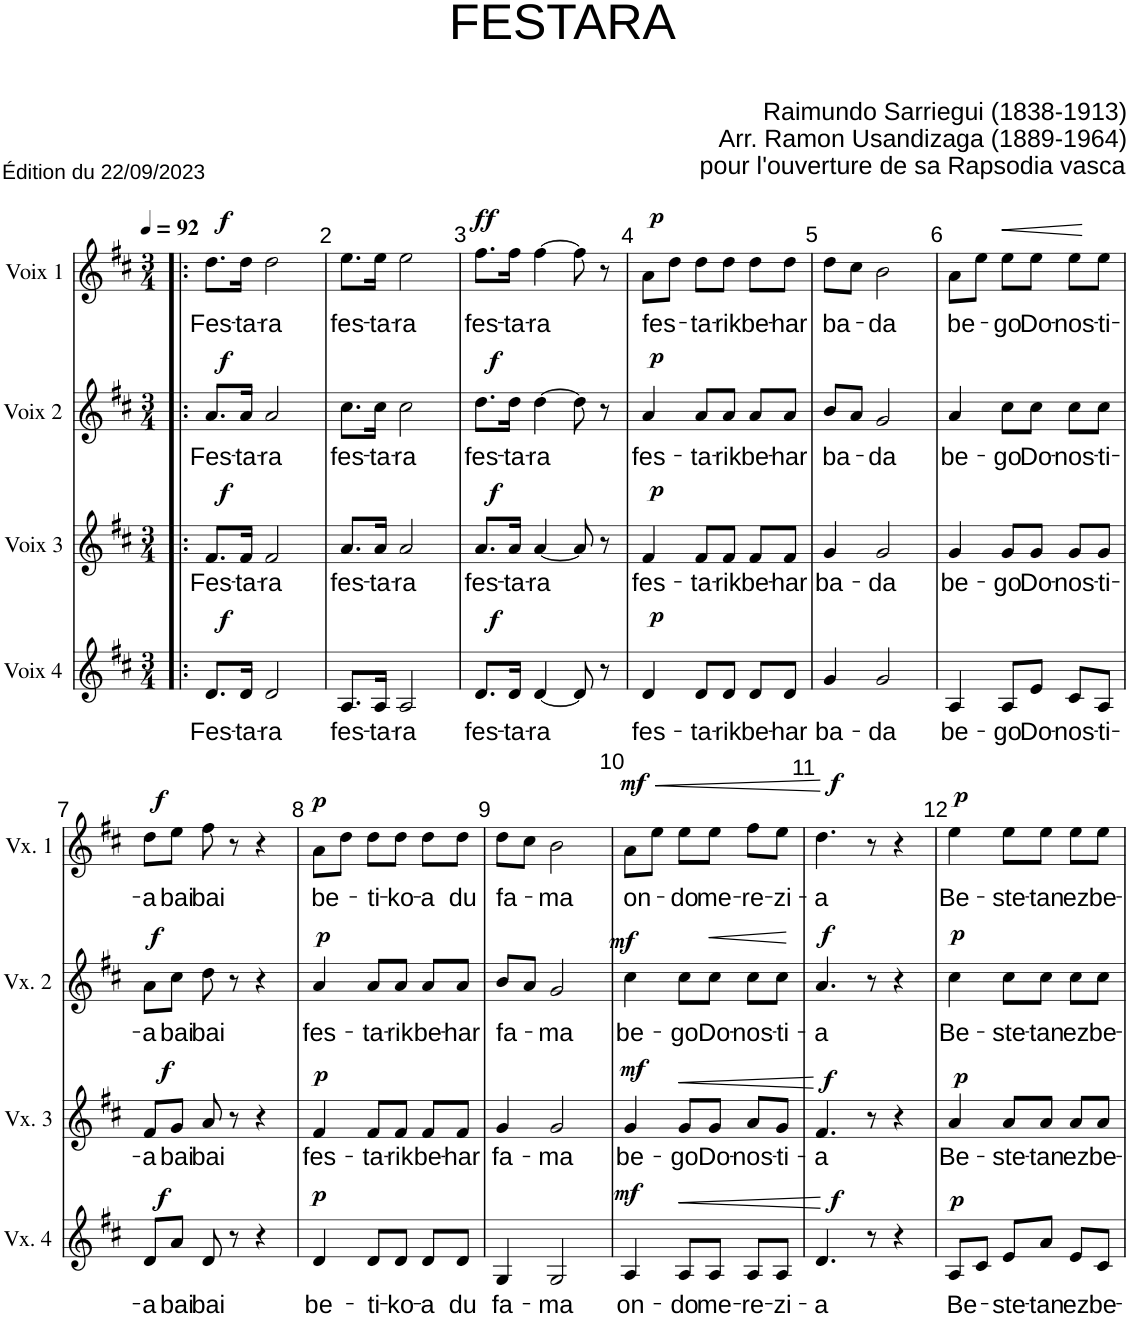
**kern	**text	**dynam	**kern	**text	**dynam	**kern	**text	**dynam	**kern	**text	**dynam
*part4	*part4	*part4	*part3	*part3	*part3	*part2	*part2	*part2	*part1	*part1	*part1
*staff4	*staff4	*staff4	*staff3	*staff3	*staff3	*staff2	*staff2	*staff2	*staff1	*staff1	*staff1
*I"Voix 4	*	*	*I"Voix 3	*	*	*I"Voix 2	*	*	*I"Voix 1	*	*
*I'Vx. 4	*	*	*I'Vx. 3	*	*	*I'Vx. 2	*	*	*I'Vx. 1	*	*
*clefG2	*	*	*clefG2	*	*	*clefG2	*	*	*clefG2	*	*
*k[f#c#]	*	*	*k[f#c#]	*	*	*k[f#c#]	*	*	*k[f#c#]	*	*
*M3/4	*	*	*M3/4	*	*	*M3/4	*	*	*M3/4	*	*
*MM92	*	*	*MM92	*	*	*MM92	*	*	*MM92	*	*
=1!|:	=1!|:	=1!|:	=1!|:	=1!|:	=1!|:	=1!|:	=1!|:	=1!|:	=1!|:	=1!|:	=1!|:
!	!LO:LY:b	!LO:DY:a	!	!LO:LY:b	!LO:DY:a	!	!LO:LY:b	!LO:DY:a	!	!LO:LY:b	!LO:DY:a
8.d/L	Fes-	f	8.f#/L	Fes-	f	8.a/L	Fes-	f	8.dd\L	Fes-	f
!	!LO:LY:b	!	!	!LO:LY:b	!	!	!LO:LY:b	!	!	!LO:LY:b	!
16d/Jk	-ta-	.	16f#/Jk	-ta-	.	16a/Jk	-ta-	.	16dd\Jk	-ta-	.
!	!LO:LY:b	!	!	!LO:LY:b	!	!	!LO:LY:b	!	!	!LO:LY:b	!
2d/	-ra	.	2f#/	-ra	.	2a/	-ra	.	2dd\	-ra	.
=2	=2	=2	=2	=2	=2	=2	=2	=2	=2	=2	=2
!	!LO:LY:b	!	!	!LO:LY:b	!	!	!LO:LY:b	!	!	!LO:LY:b	!
8.A/L	fes-	.	8.a/L	fes-	.	8.cc#\L	fes-	.	8.ee\L	fes-	.
!	!LO:LY:b	!	!	!LO:LY:b	!	!	!LO:LY:b	!	!	!LO:LY:b	!
16A/Jk	-ta-	.	16a/Jk	-ta-	.	16cc#\Jk	-ta-	.	16ee\Jk	-ta-	.
!	!LO:LY:b	!	!	!LO:LY:b	!	!	!LO:LY:b	!	!	!LO:LY:b	!
2A/	-ra	.	2a/	-ra	.	2cc#\	-ra	.	2ee\	-ra	.
=3	=3	=3	=3	=3	=3	=3	=3	=3	=3	=3	=3
!	!LO:LY:b	!LO:DY:a	!	!LO:LY:b	!LO:DY:a	!	!LO:LY:b	!LO:DY:a	!	!LO:LY:b	!LO:DY:a
8.d/L	fes-	f	8.a/L	fes-	f	8.dd\L	fes-	f	8.ff#\L	fes-	ff
!	!LO:LY:b	!	!	!LO:LY:b	!	!	!LO:LY:b	!	!	!LO:LY:b	!
16d/Jk	-ta-	.	16a/Jk	-ta-	.	16dd\Jk	-ta-	.	16ff#\Jk	-ta-	.
!	!LO:LY:b	!	!	!LO:LY:b	!	!	!LO:LY:b	!	!	!LO:LY:b	!
[4d/	-ra	.	[4a/	-ra	.	[4dd\	-ra	.	[4ff#\	-ra	.
8d/]	.	.	8a/]	.	.	8dd\]	.	.	8ff#\]	.	.
8r	.	.	8r	.	.	8r	.	.	8r	.	.
=4	=4	=4	=4	=4	=4	=4	=4	=4	=4	=4	=4
!	!LO:LY:b	!LO:DY:a	!	!LO:LY:b	!LO:DY:a	!	!LO:LY:b	!LO:DY:a	!	!LO:LY:b	!LO:DY:a
4d/	fes-	p	4f#/	fes-	p	4a/	fes-	p	8a\L	fes-	p
.	.	.	.	.	.	.	.	.	8dd\J	.	.
!	!LO:LY:b	!	!	!LO:LY:b	!	!	!LO:LY:b	!	!	!LO:LY:b	!
8d/L	-ta-	.	8f#/L	-ta-	.	8a/L	-ta-	.	8dd\L	-ta-	.
!	!LO:LY:b	!	!	!LO:LY:b	!	!	!LO:LY:b	!	!	!LO:LY:b	!
8d/J	-rik	.	8f#/J	-rik	.	8a/J	-rik	.	8dd\J	-rik	.
!	!LO:LY:b	!	!	!LO:LY:b	!	!	!LO:LY:b	!	!	!LO:LY:b	!
8d/L	be-	.	8f#/L	be-	.	8a/L	be-	.	8dd\L	be-	.
!	!LO:LY:b	!	!	!LO:LY:b	!	!	!LO:LY:b	!	!	!LO:LY:b	!
8d/J	-har	.	8f#/J	-har	.	8a/J	-har	.	8dd\J	-har	.
=5	=5	=5	=5	=5	=5	=5	=5	=5	=5	=5	=5
!	!LO:LY:b	!	!	!LO:LY:b	!	!	!LO:LY:b	!	!	!LO:LY:b	!
4g/	ba-	.	4g/	ba-	.	8b/L	ba-	.	8dd\L	ba-	.
.	.	.	.	.	.	8a/J	.	.	8cc#\J	.	.
!	!LO:LY:b	!	!	!LO:LY:b	!	!	!LO:LY:b	!	!	!LO:LY:b	!
2g/	-da	.	2g/	-da	.	2g/	-da	.	2b\	-da	.
=6	=6	=6	=6	=6	=6	=6	=6	=6	=6	=6	=6
!	!LO:LY:b	!	!	!LO:LY:b	!	!	!LO:LY:b	!	!	!LO:LY:b	!
4A/	be-	.	4g/	be-	.	4a/	be-	.	8a\L	be-	.
.	.	.	.	.	.	.	.	.	8ee\J	.	.
!	!LO:LY:b	!	!	!LO:LY:b	!	!	!LO:LY:b	!	!	!LO:LY:b	!LO:HP:b
8A/L	-go	.	8g/L	-go	.	8cc#\L	-go	.	8ee\L	-go	<
!	!LO:LY:b	!	!	!LO:LY:b	!	!	!LO:LY:b	!	!	!LO:LY:b	!
8e/J	Do-	.	8g/J	Do-	.	8cc#\J	Do-	.	8ee\J	Do-	.
!	!LO:LY:b	!	!	!LO:LY:b	!	!	!LO:LY:b	!	!	!LO:LY:b	!
8c#/L	-nos-	.	8g/L	-nos-	.	8cc#\L	-nos-	.	8ee\L	-nos-	.
!	!LO:LY:b	!	!	!LO:LY:b	!	!	!LO:LY:b	!	!	!LO:LY:b	!
8A/J	-ti-	.	8g/J	-ti-	.	8cc#\J	-ti-	.	8ee\J	-ti-	.
.	.	.	.	.	.	.	.	.	.	.	[
!!LO:LB:g=z
=7	=7	=7	=7	=7	=7	=7	=7	=7	=7	=7	=7
!	!LO:LY:b	!LO:DY:a	!	!LO:LY:b	!LO:DY:a	!	!LO:LY:b	!LO:DY:a	!	!LO:LY:b	!LO:DY:a
8d/L	-a	f	8f#/L	-a	f	8a\L	-a	f	8dd\L	-a	f
!	!LO:LY:b	!	!	!LO:LY:b	!	!	!LO:LY:b	!	!	!LO:LY:b	!
8a/J	bai	.	8g/J	bai	.	8cc#\J	bai	.	8ee\J	bai	.
!	!LO:LY:b	!	!	!LO:LY:b	!	!	!LO:LY:b	!	!	!LO:LY:b	!
8d/	bai	.	8a/	bai	.	8dd\	bai	.	8ff#\	bai	.
8r	.	.	8r	.	.	8r	.	.	8r	.	.
4r	.	.	4r	.	.	4r	.	.	4r	.	.
=8	=8	=8	=8	=8	=8	=8	=8	=8	=8	=8	=8
!	!LO:LY:b	!LO:DY:a	!	!LO:LY:b	!LO:DY:a	!	!LO:LY:b	!LO:DY:a	!	!LO:LY:b	!LO:DY:a
4d/	be-	p	4f#/	fes-	p	4a/	fes-	p	8a\L	be-	p
.	.	.	.	.	.	.	.	.	8dd\J	.	.
!	!LO:LY:b	!	!	!LO:LY:b	!	!	!LO:LY:b	!	!	!LO:LY:b	!
8d/L	-ti-	.	8f#/L	-ta-	.	8a/L	-ta-	.	8dd\L	-ti-	.
!	!LO:LY:b	!	!	!LO:LY:b	!	!	!LO:LY:b	!	!	!LO:LY:b	!
8d/J	-ko-	.	8f#/J	-rik	.	8a/J	-rik	.	8dd\J	-ko-	.
!	!LO:LY:b	!	!	!LO:LY:b	!	!	!LO:LY:b	!	!	!LO:LY:b	!
8d/L	-a	.	8f#/L	be-	.	8a/L	be-	.	8dd\L	-a	.
!	!LO:LY:b	!	!	!LO:LY:b	!	!	!LO:LY:b	!	!	!LO:LY:b	!
8d/J	du	.	8f#/J	-har	.	8a/J	-har	.	8dd\J	du	.
=9	=9	=9	=9	=9	=9	=9	=9	=9	=9	=9	=9
!	!LO:LY:b	!	!	!LO:LY:b	!	!	!LO:LY:b	!	!	!LO:LY:b	!
4G/	fa-	.	4g/	fa-	.	8b/L	fa-	.	8dd\L	fa-	.
.	.	.	.	.	.	8a/J	.	.	8cc#\J	.	.
!	!LO:LY:b	!	!	!LO:LY:b	!	!	!LO:LY:b	!	!	!LO:LY:b	!
2G/	-ma	.	2g/	-ma	.	2g/	-ma	.	2b\	-ma	.
=10	=10	=10	=10	=10	=10	=10	=10	=10	=10	=10	=10
!	!LO:LY:b	!LO:DY:a	!	!LO:LY:b	!LO:DY:a	!	!LO:LY:b	!LO:DY:a	!	!LO:LY:b	!LO:HP:b
!	!	!	!	!	!	!	!	!	!	!	!LO:DY:n=1:a
4A/	on-	mf	4g/	be-	mf	4cc#\	be-	mf	8a\L	on-	< mf
.	.	.	.	.	.	.	.	.	8ee\J	.	.
!	!LO:LY:b	!LO:HP:b	!	!LO:LY:b	!LO:HP:b	!	!LO:LY:b	!	!	!LO:LY:b	!
8A/L	-do	<	8g/L	-go	<	8cc#\L	-go	.	8ee\L	-do	.
!	!LO:LY:b	!	!	!LO:LY:b	!	!	!LO:LY:b	!LO:HP:b	!	!LO:LY:b	!
8A/J	me-	.	8g/J	Do-	.	8cc#\J	Do-	<	8ee\J	me-	.
!	!LO:LY:b	!	!	!LO:LY:b	!	!	!LO:LY:b	!	!	!LO:LY:b	!
8A/L	-re-	.	8a/L	-nos-	.	8cc#\L	-nos-	.	8ff#\L	-re-	.
!	!LO:LY:b	!	!	!LO:LY:b	!	!	!LO:LY:b	!	!	!LO:LY:b	!
8A/J	-zi-	.	8g/J	-ti-	.	8cc#\J	-ti-	.	8ee\J	-zi-	.
.	.	[	.	.	[	.	.	[	.	.	[
=11	=11	=11	=11	=11	=11	=11	=11	=11	=11	=11	=11
!	!LO:LY:b	!LO:DY:a	!	!LO:LY:b	!LO:DY:a	!	!LO:LY:b	!LO:DY:a	!	!LO:LY:b	!LO:DY:a
4.d/	-a	f	4.f#/	-a	f	4.a/	-a	f	4.dd\	-a	f
8r	.	.	8r	.	.	8r	.	.	8r	.	.
4r	.	.	4r	.	.	4r	.	.	4r	.	.
=12	=12	=12	=12	=12	=12	=12	=12	=12	=12	=12	=12
!	!LO:LY:b	!LO:DY:a	!	!LO:LY:b	!LO:DY:a	!	!LO:LY:b	!LO:DY:a	!	!LO:LY:b	!LO:DY:a
8A/L	Be-	p	4a/	Be-	p	4cc#\	Be-	p	4ee\	Be-	p
8c#/J	.	.	.	.	.	.	.	.	.	.	.
!	!LO:LY:b	!	!	!LO:LY:b	!	!	!LO:LY:b	!	!	!LO:LY:b	!
8e/L	-ste-	.	8a/L	-ste-	.	8cc#\L	-ste-	.	8ee\L	-ste-	.
!	!LO:LY:b	!	!	!LO:LY:b	!	!	!LO:LY:b	!	!	!LO:LY:b	!
8a/J	-tan	.	8a/J	-tan	.	8cc#\J	-tan	.	8ee\J	-tan	.
!	!LO:LY:b	!	!	!LO:LY:b	!	!	!LO:LY:b	!	!	!LO:LY:b	!
8e/L	ez	.	8a/L	ez	.	8cc#\L	ez	.	8ee\L	ez	.
!	!LO:LY:b	!	!	!LO:LY:b	!	!	!LO:LY:b	!	!	!LO:LY:b	!
8c#/J	be-	.	8a/J	be-	.	8cc#\J	be-	.	8ee\J	be-	.
=	=	=	=	=	=	=	=	=	=	=	=
*-	*-	*-	*-	*-	*-	*-	*-	*-	*-	*-	*-
